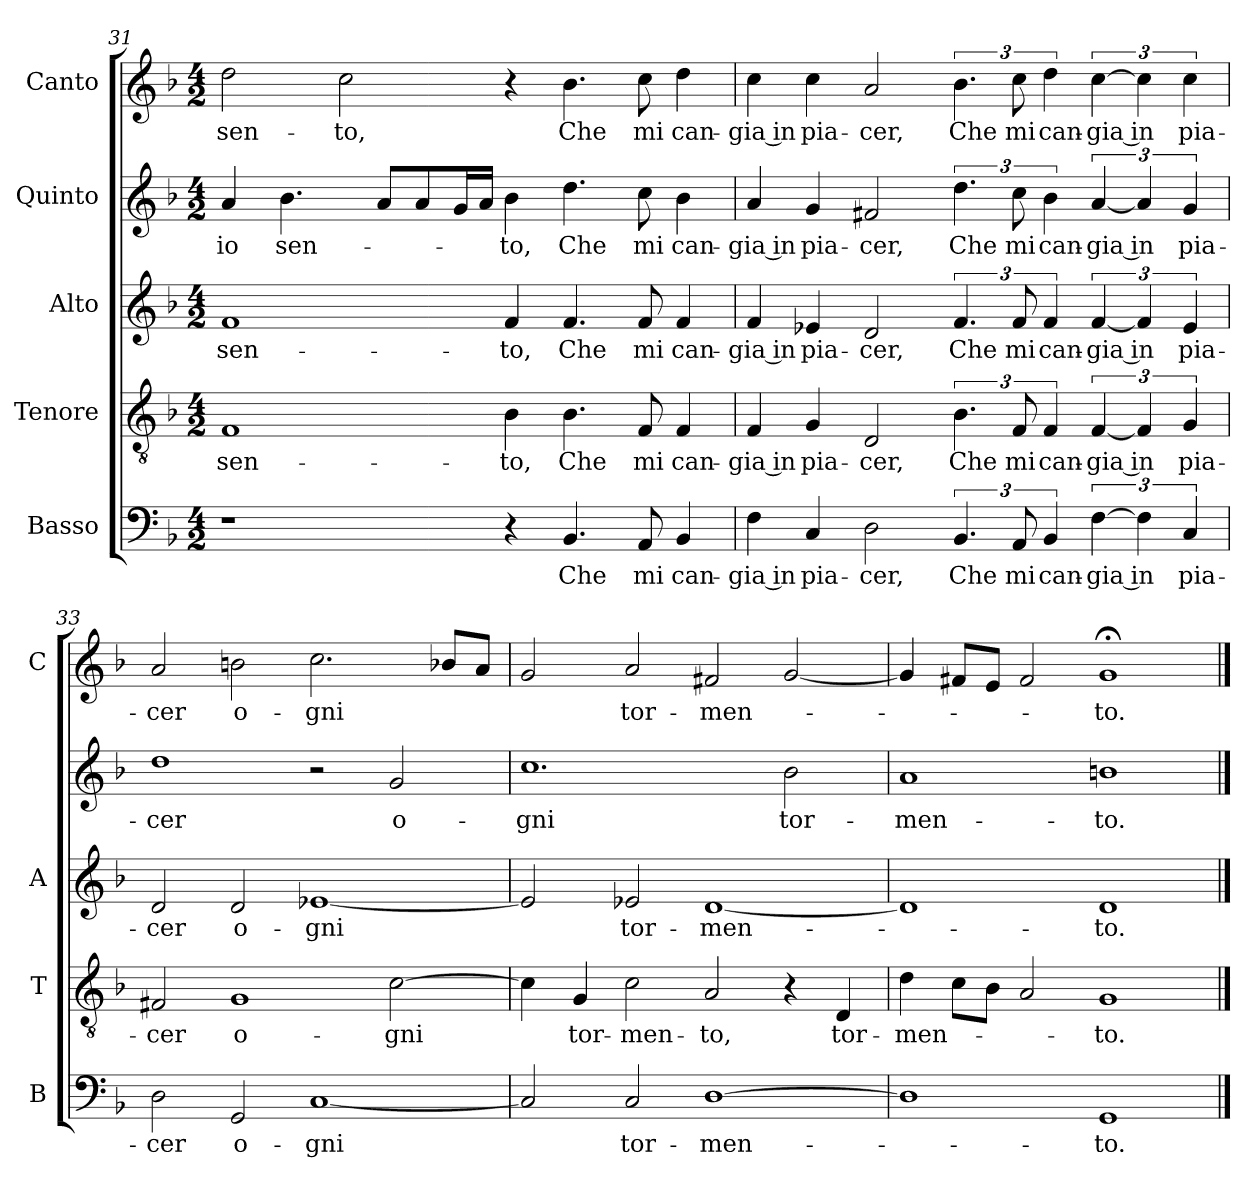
**kern	**text	**kern	**text	**kern	**text	**kern	**text	**kern	**text
*part5	*part5	*part4	*part4	*part3	*part3	*part2	*part2	*part1	*part1
*staff5	*staff5	*staff4	*staff4	*staff3	*staff3	*staff2	*staff2	*staff1	*staff1
*I"Basso	*	*I"Tenore	*	*I"Alto	*	*I"Quinto	*	*I"Canto	*
*I'B	*	*I'T	*	*I'A	*	*	*	*I'C	*
*clefF4	*	*clefGv2	*	*clefG2	*	*clefG2	*	*clefG2	*
*k[b-]	*	*k[b-]	*	*k[b-]	*	*k[b-]	*	*k[b-]	*
*F:	*	*F:	*	*F:	*	*F:	*	*F:	*
*M4/2	*	*M4/2	*	*M4/2	*	*M4/2	*	*M4/2	*
=31	=31	=31	=31	=31	=31	=31	=31	=31	=31
!	!	!	!LO:LY:b	!	!LO:LY:b	!	!LO:LY:b	!	!LO:LY:b
1r	.	1F	sen-	1f	sen-	4a/	io	2dd\	sen-
!	!	!	!	!	!	!	!LO:LY:b	!	!
.	.	.	.	.	.	4.b-\	sen-	.	.
!	!	!	!	!	!	!	!	!	!LO:LY:b
.	.	.	.	.	.	.	.	2cc\	-to,
.	.	.	.	.	.	8a/L	.	.	.
.	.	.	.	.	.	8a/	.	.	.
.	.	.	.	.	.	16g/L	.	.	.
.	.	.	.	.	.	16a/JJ	.	.	.
!	!	!	!LO:LY:b	!	!LO:LY:b	!	!LO:LY:b	!	!
4r	.	4B-\	-to,	4f/	-to,	4b-\	-to,	4r	.
!	!LO:LY:b	!	!LO:LY:b	!	!LO:LY:b	!	!LO:LY:b	!	!LO:LY:b
4.BB-/	Che	4.B-\	Che	4.f/	Che	4.dd\	Che	4.b-\	Che
!	!LO:LY:b	!	!LO:LY:b	!	!LO:LY:b	!	!LO:LY:b	!	!LO:LY:b
8AA/	mi	8F/	mi	8f/	mi	8cc\	mi	8cc\	mi
!	!LO:LY:b	!	!LO:LY:b	!	!LO:LY:b	!	!LO:LY:b	!	!LO:LY:b
4BB-/	can-	4F/	can-	4f/	can-	4b-\	can-	4dd\	can-
!!LO:LB:g=z
=32	=32	=32	=32	=32	=32	=32	=32	=32	=32
!	!LO:LY:b	!	!LO:LY:b	!	!LO:LY:b	!	!LO:LY:b	!	!LO:LY:b
4F\	-gia in	4F/	-gia in	4f/	-gia in	4a/	-gia in	4cc\	-gia in
!	!LO:LY:b	!	!LO:LY:b	!	!LO:LY:b	!	!LO:LY:b	!	!LO:LY:b
4C/	pia-	4G/	pia-	4e-X/	pia-	4g/	pia-	4cc\	pia-
!	!LO:LY:b	!	!LO:LY:b	!	!LO:LY:b	!	!LO:LY:b	!	!LO:LY:b
2D\	-cer,	2D/	-cer,	2d/	-cer,	2f#X/	-cer,	2a/	-cer,
!	!LO:LY:b	!	!LO:LY:b	!	!LO:LY:b	!	!LO:LY:b	!	!LO:LY:b
6.BB-/	Che	6.B-\	Che	6.f/	Che	6.dd\	Che	6.b-\	Che
!	!LO:LY:b	!	!LO:LY:b	!	!LO:LY:b	!	!LO:LY:b	!	!LO:LY:b
12AA/	mi	12F/	mi	12f/	mi	12cc\	mi	12cc\	mi
!	!LO:LY:b	!	!LO:LY:b	!	!LO:LY:b	!	!LO:LY:b	!	!LO:LY:b
6BB-/	can-	6F/	can-	6f/	can-	6b-\	can-	6dd\	can-
!	!LO:LY:b	!	!LO:LY:b	!	!LO:LY:b	!	!LO:LY:b	!	!LO:LY:b
[6F\	-gia in	[6F/	-gia in	[6f/	-gia in	[6a/	-gia in	[6cc\	-gia in
6F\]	.	6F/]	.	6f/]	.	6a/]	.	6cc\]	.
!	!LO:LY:b	!	!LO:LY:b	!	!LO:LY:b	!	!LO:LY:b	!	!LO:LY:b
6C/	pia-	6G/	pia-	6e-/	pia-	6g/	pia-	6cc\	pia-
=33	=33	=33	=33	=33	=33	=33	=33	=33	=33
!	!LO:LY:b	!	!LO:LY:b	!	!LO:LY:b	!	!LO:LY:b	!	!LO:LY:b
2D\	-cer	2F#X/	-cer	2d/	-cer	1dd	-cer	2a/	-cer
!	!LO:LY:b	!	!LO:LY:b	!	!LO:LY:b	!	!	!	!LO:LY:b
2GG/	o-	1G	o-	2d/	o-	.	.	2bn\	o-
!	!LO:LY:b	!	!	!	!LO:LY:b	!	!	!	!LO:LY:b
[1C	-gni	.	.	[1e-X	-gni	2r	.	2.cc\	-gni
!	!	!	!LO:LY:b	!	!	!	!LO:LY:b	!	!
.	.	[2c\	-gni	.	.	2g/	o-	.	.
.	.	.	.	.	.	.	.	8b-X/L	.
.	.	.	.	.	.	.	.	8a/J	.
=34	=34	=34	=34	=34	=34	=34	=34	=34	=34
!	!	!	!	!	!	!	!LO:LY:b	!	!
2C/]	.	4c\]	.	2e-/]	.	1.cc	-gni	2g/	.
!	!	!	!LO:LY:b	!	!	!	!	!	!
.	.	4G/	tor-	.	.	.	.	.	.
!	!LO:LY:b	!	!LO:LY:b	!	!LO:LY:b	!	!	!	!LO:LY:b
2C/	tor-	2c\	-men-	2e-X/	tor-	.	.	2a/	tor-
!	!LO:LY:b	!	!LO:LY:b	!	!LO:LY:b	!	!	!	!LO:LY:b
[1D	-men-	2A/	-to,	[1d	-men-	.	.	2f#X/	-men-
!	!	!	!	!	!	!	!LO:LY:b	!	!
.	.	4r	.	.	.	2b-\	tor-	[2g/	.
!	!	!	!LO:LY:b	!	!	!	!	!	!
.	.	4D/	tor-	.	.	.	.	.	.
=35	=35	=35	=35	=35	=35	=35	=35	=35	=35
!	!	!	!LO:LY:b	!	!	!	!LO:LY:b	!	!
1D]	.	4d\	-men-	1d]	.	1a	-men-	4g/]	.
.	.	8c\L	.	.	.	.	.	8f#X/L	.
.	.	8B-\J	.	.	.	.	.	8e/J	.
.	.	2A/	.	.	.	.	.	2f#/	.
!	!LO:LY:b	!	!LO:LY:b	!	!LO:LY:b	!	!LO:LY:b	!	!LO:LY:b
1GG	-to.	1G	-to.	1d	-to.	1bn	-to.	1g;<	-to.
==	==	==	==	==	==	==	==	==	==
*-	*-	*-	*-	*-	*-	*-	*-	*-	*-
